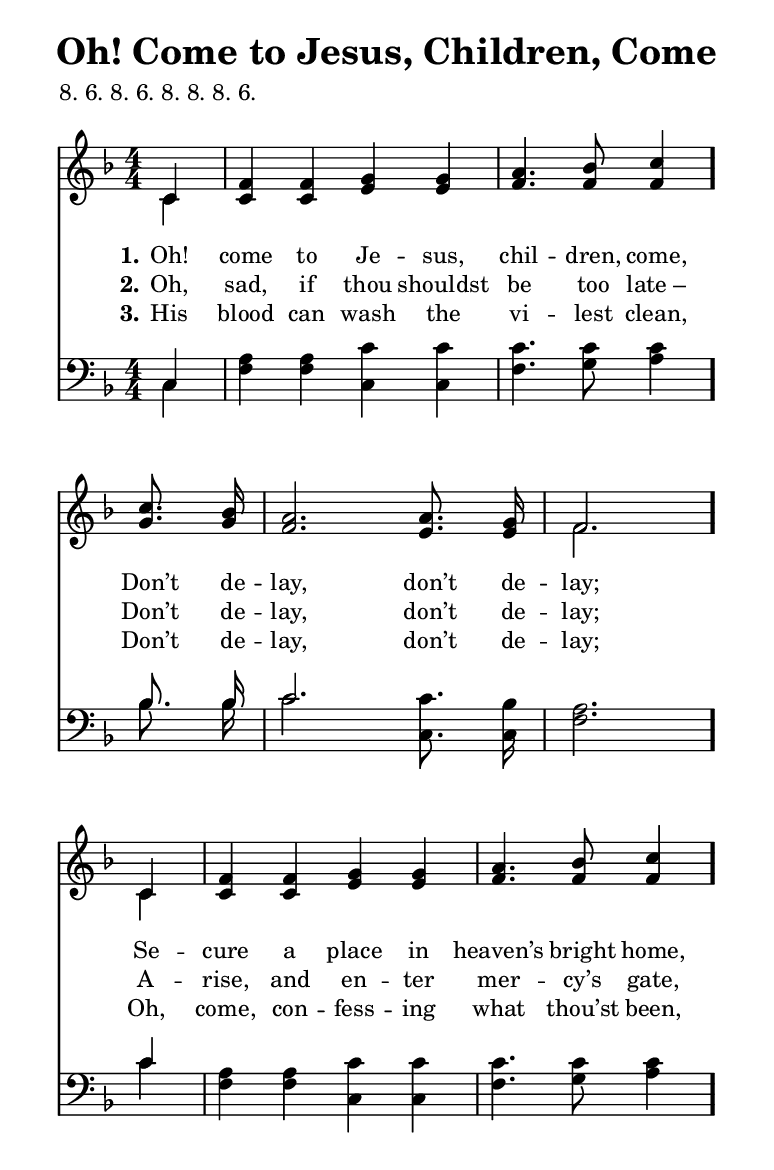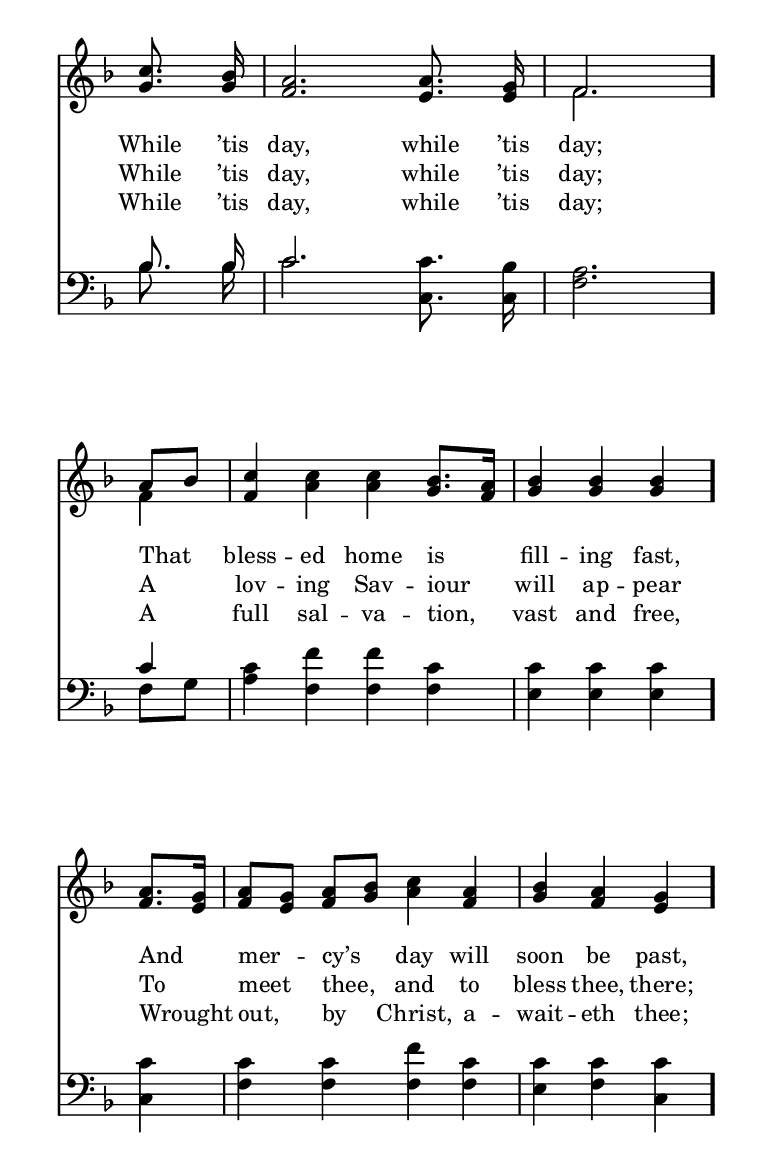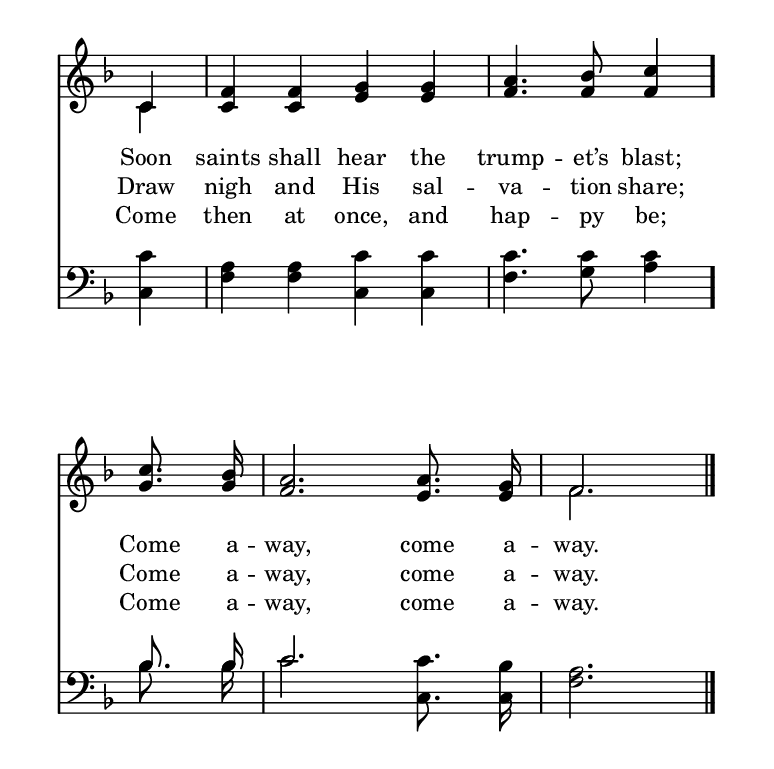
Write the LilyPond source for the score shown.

\include "common/global.ily"
\paper {
  \include "common/paper.ily"
}

\header{
  %children
  hymnnumber = "322"
  title = "Oh! Come to Jesus, Children, Come"
  tunename = "Don’t Delay"
  meter = "8. 6. 8. 6. 8. 8. 8. 6."
  poet = ""
  composer = ""
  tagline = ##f
}

global = {
  \include "common/overrides.ily"
  \override Staff.TimeSignature.style = #'numbered
  \time 4/4
  \override Score.MetronomeMark.transparent = ##t % hide all fermata changes too
  \tempo 4=90
  \key f \major
  \partial 4
  \autoBeamOff
}

notesSoprano = {
\global
\relative c' {

  c4 | f f g g | a4. bes8 c4
  c8. bes16 | a2. a8. g16 | f2. \break % not \eogbreak -- verified in letter version
  c4 | f f g g | a4. bes8 c4
  c8. bes16 | a2. a8. g16 | f2. \break

  a8[ bes] | c4 c c bes8.[ a16] | bes4 bes bes
  a8.[ g16] | a8[ g] a[ bes] c4 a | bes a g \break
  c,4 | f f g g | a4. bes8 c4
  c8. bes16 | a2. a8. g16 | f2.

  \bar "|."

}
}

notesAlto = {
\global
\relative e' {

  c4 | c c e e | f4. f8 f4
  g8. g16 | f2. e8. e16 | f2.
  c4 | c c e e | f4. f8 f4
  g8. g16 | f2. e8. e16 | f2.

  f4 | f a a g8.[ f16] | g4 g g
  f8.[ e16] | f8[ e] f[ g] a4 f | g f e
  c4 | c c e e | f4. f8 f4
  g8. g16 | f2. e8. e16 | f2.

}
}

notesTenor = {
\global
\relative a, {

  c4 | a' a c c | c4. c8 c4
  bes8. bes16 | c2. c8. bes16 a2.
  c4 | a a c c | c4. c8 c4
  bes8. bes16 | c2. c8. bes16 a2.

  c4 | c f f c | c c c
  c4 | c c f c | c c c
  c4 | a a c c | c4. c8 c4
  bes8. bes16 | c2. c8. bes16 a2.

}
}

notesBass = {
\global
\relative f {

  c4 | f f c c | f4. g8 a4
  bes8. bes16 | c2. c,8. c16 | f2.
  c'4 | f, f c c | f4. g8 a4
  bes8. bes16 | c2. c,8. c16 | f2.

  f8[ g] | a4 f f f | e e e
  c4 | f f f f | e f c
  c4 | f f c c | f4. g8 a4
  bes8. bes16 | c2. c,8. c16 | f2.

}
}

wordsA = \lyricmode {
\set stanza = "1."

Oh! come to Je -- sus, chil -- dren, come, \bar "."
Don’t de -- lay, don’t de -- lay; \bar "."
Se -- cure a place in heaven’s bright home, \bar "."
While ’tis day, while ’tis day; \bar "."
That bless -- ed home is fill -- ing fast, \bar "."
And mer -- cy’s day will soon be past, \bar "."
Soon saints shall hear the trump -- et’s blast; \bar "."
Come a -- way, come a -- way. \bar "."

}

wordsB = \lyricmode {
\set stanza = "2."

Oh, sad, if thou shouldst be too late_–
Don’t de -- lay, don’t de -- lay;
A -- rise, and en -- ter mer -- cy’s gate,
While ’tis day, while ’tis day;
A lov -- ing Sav -- iour will ap -- pear
To meet thee, and to bless thee, there;
Draw nigh and His sal -- va -- tion share;
Come a -- way, come a -- way.

}

wordsC = \lyricmode {
\set stanza = "3."

His blood can wash the vi -- lest clean,
Don’t de -- lay, don’t de -- lay;
Oh, come, con -- fess -- ing what thou’st been,
While ’tis day, while ’tis day;
A full sal -- va -- tion, vast and free,
Wrought out, by Christ, a -- wait -- eth thee;
Come then at once, and hap -- py be;
Come a -- way, come a -- way.

}

\score {
  \context ChoirStaff <<
    \context Staff = upper <<
      \set Staff.autoBeaming = ##f
      \set ChoirStaff.systemStartDelimiter = #'SystemStartBar
      \set ChoirStaff.printPartCombineTexts = ##f
      \partcombine #'(2 . 11) \notesSoprano \notesAlto
      \context NullVoice = sopranos { \voiceOne << \notesSoprano >> }
      \context Lyrics = one   \lyricsto sopranos \wordsA
      \context Lyrics = two   \lyricsto sopranos \wordsB
      \context Lyrics = three \lyricsto sopranos \wordsC
    >>
    \context Staff = men <<
      \set Staff.autoBeaming = ##f
      \clef bass
      \set ChoirStaff.printPartCombineTexts = ##f
      \partcombine #'(2 . 11) \notesTenor \notesBass
    >>
  >>
  \layout {
    \include "common/layout.ily"
  }
  \midi{
    \include "common/midi.ily"
  }
}

\version "2.19.49"  % necessary for upgrading to future LilyPond versions.

% vi:set et ts=2 sw=2 ai nocindent syntax=lilypond:
